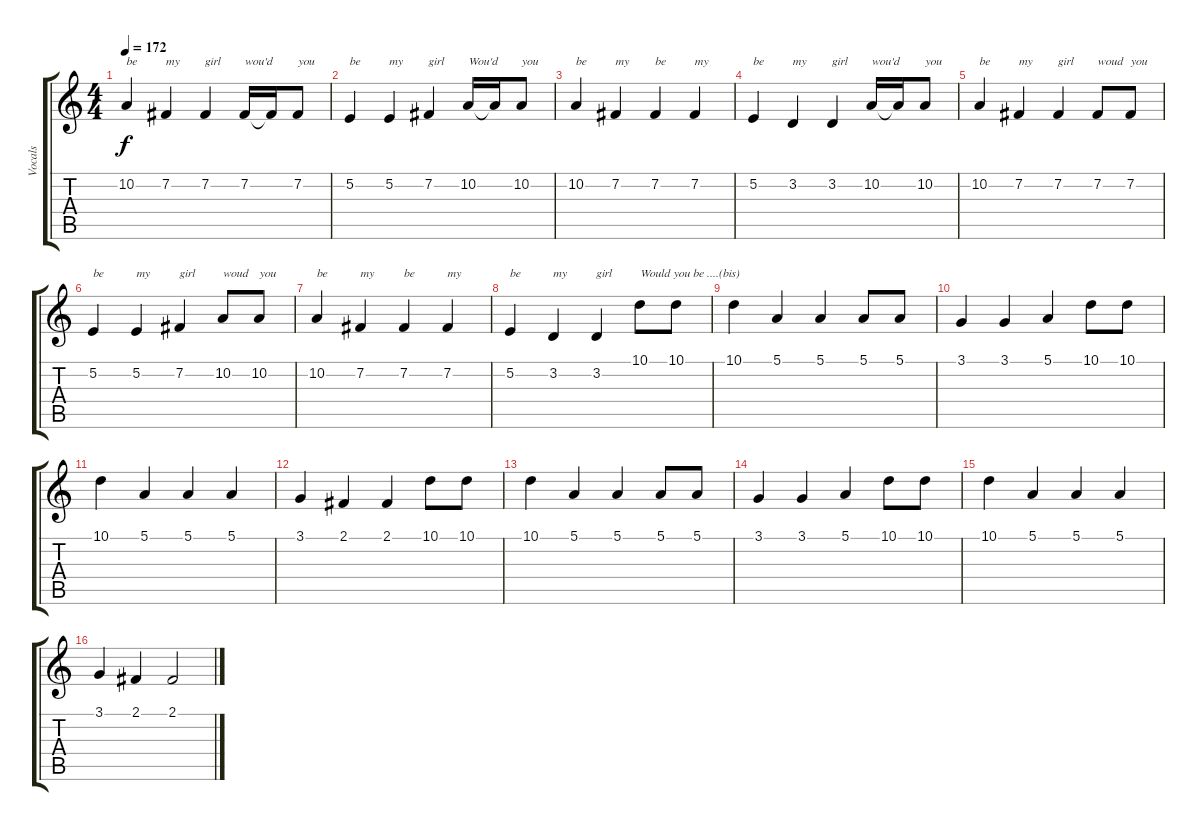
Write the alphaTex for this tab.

\track ("Vocals" "Vocals") {instrument clarinet}
\staff {score tabs}
\tuning (E4 B3 G3 D3 A2 E2) {hide}
\ts (4 4)
\tempo 172
\clef g2
\ks c
10.2.4{txt "be" dy f} 7.2.4{txt "my"} 7.2.4{txt "girl"} 7.2.16{txt "wou'd"} 7.2{t}.16 7.2.8{txt "you"} |
5.2.4{txt "be"} 5.2.4{txt "my"} 7.2.4{txt "girl"} 10.2.16{txt "Wou'd"} 10.2{t}.16 10.2.8{txt "you"} |
10.2.4{txt "be"} 7.2.4{txt "my"} 7.2.4{txt "be"} 7.2.4{txt "my"} |
5.2.4{txt "be"} 3.2.4{txt "my"} 3.2.4{txt "girl"} 10.2.16{txt "wou'd"} 10.2{t}.16 10.2.8{txt "you"} |
10.2.4{txt "be"} 7.2.4{txt "my"} 7.2.4{txt "girl"} 7.2.8{txt "woud"} 7.2.8{txt "you"} |
5.2.4{txt "be"} 5.2.4{txt "my"} 7.2.4{txt "girl"} 10.2.8{txt "woud"} 10.2.8{txt "you"} |
10.2.4{txt "be"} 7.2.4{txt "my"} 7.2.4{txt "be"} 7.2.4{txt "my"} |
5.2.4{txt "be"} 3.2.4{txt "my"} 3.2.4{txt "girl"} 10.1.8{txt "Would you be ....(bis)"} 10.1.8 |
10.1.4 5.1.4 5.1.4 5.1.8 5.1.8 |
3.1.4 3.1.4 5.1.4 10.1.8 10.1.8 |
10.1.4 5.1.4 5.1.4 5.1.4 |
3.1.4 2.1.4 2.1.4 10.1.8 10.1.8 |
10.1.4 5.1.4 5.1.4 5.1.8 5.1.8 |
3.1.4 3.1.4 5.1.4 10.1.8 10.1.8 |
10.1.4 5.1.4 5.1.4 5.1.4 |
3.1.4 2.1.4 2.1.2
